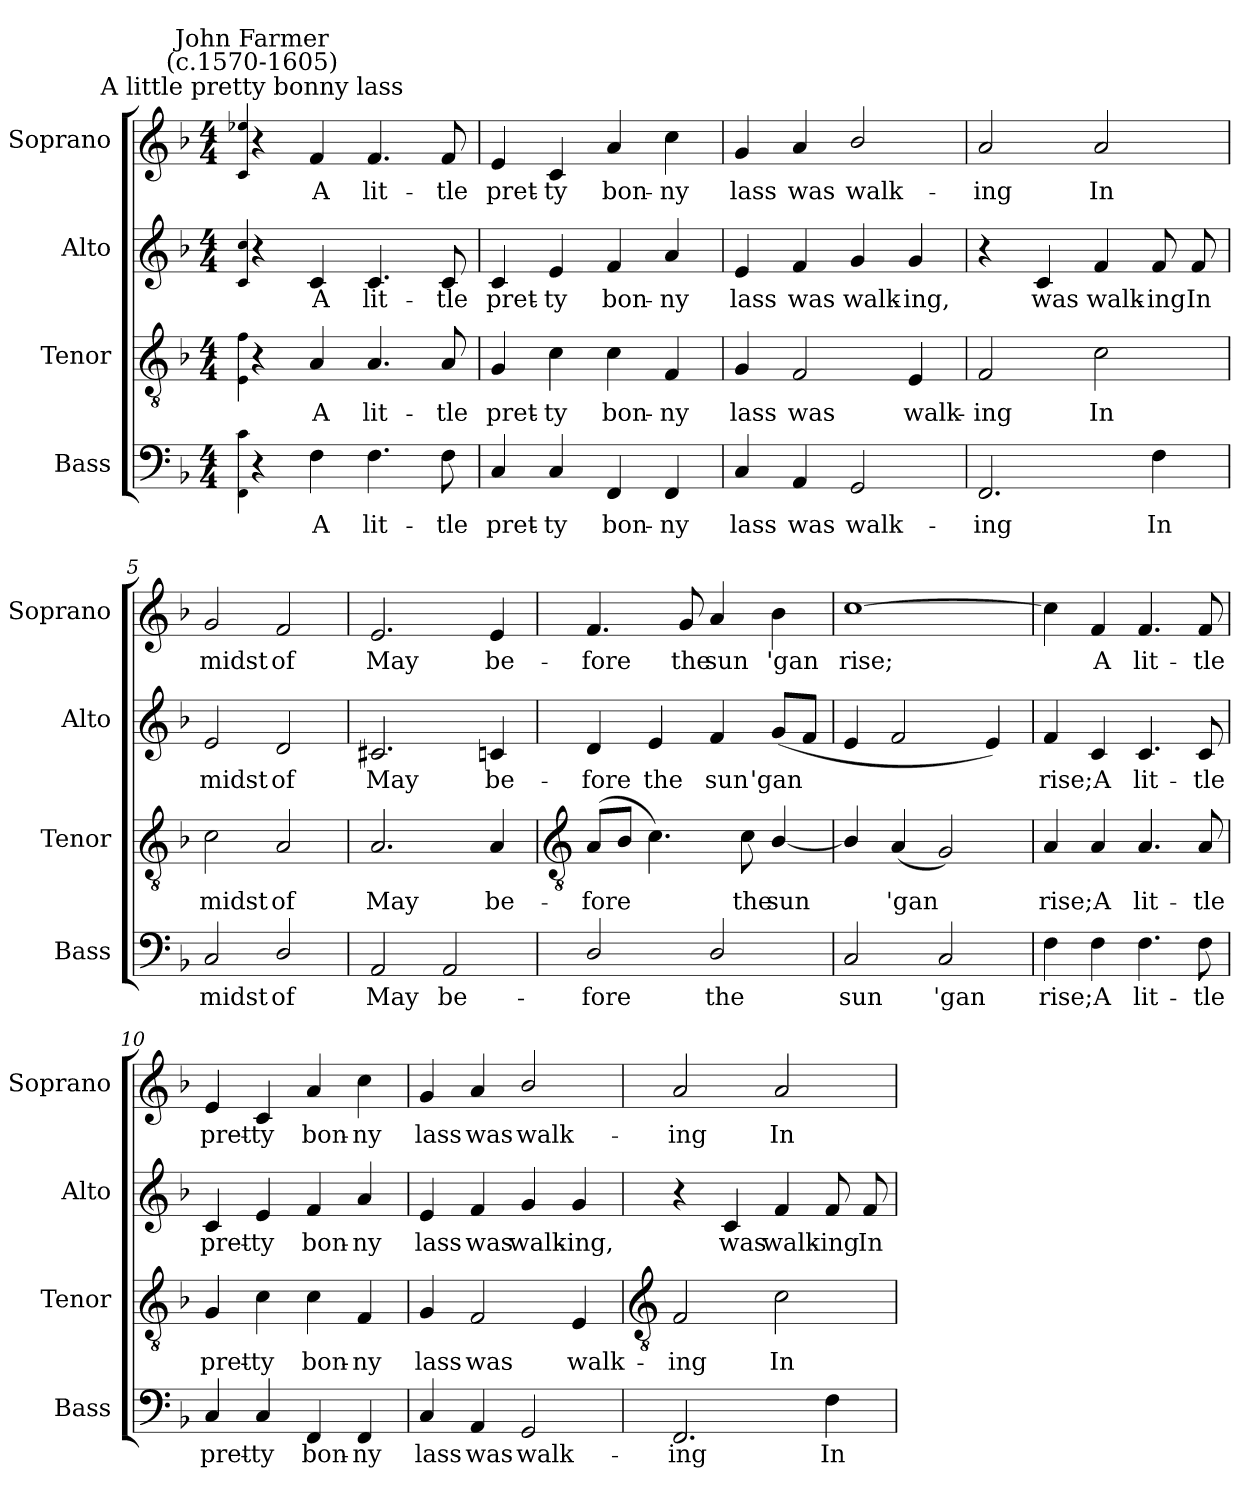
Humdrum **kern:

**kern	**text	**kern	**text	**kern	**text	**kern	**text
*part4	*part4	*part3	*part3	*part2	*part2	*part1	*part1
*staff4	*staff4	*staff3	*staff3	*staff2	*staff2	*staff1	*staff1
*I"Bass	*	*I"Tenor	*	*I"Alto	*	*I"Soprano	*
*I'Bass	*	*I'Tenor	*	*I'Alto	*	*I'Soprano	*
*clefF4	*	*clefGv2	*	*clefG2	*	*clefG2	*
*k[b-]	*	*k[b-]	*	*k[b-]	*	*k[b-]	*
*F:	*	*F:	*	*F:	*	*F:	*
*M4/4	*	*M4/4	*	*M4/4	*	*M4/4	*
=1	=1	=1	=1	=1	=1	=1	=1
4qqFF 4qqc	.	4qqE 4qqf	.	4qqc 4qqcc	.	4qqc 4qqee-X	.
!	!	!	!	!	!	!LO:TX:a:cj:t=A little pretty bonny lass	!
!	!	!	!	!	!	!LO:TX:a:cj:t=John Farmer\n(c.1570-1605)	!
4r	.	4r	.	4r	.	4r	.
!	!LO:LY:b	!	!LO:LY:b	!	!LO:LY:b	!	!LO:LY:b
4F	A	4A	A	4c	A	4f	A
!	!LO:LY:b	!	!LO:LY:b	!	!LO:LY:b	!	!LO:LY:b
4.F	lit-	4.A	lit-	4.c	lit-	4.f	lit-
!	!LO:LY:b	!	!LO:LY:b	!	!LO:LY:b	!	!LO:LY:b
8F	-tle	8A	-tle	8c	-tle	8f	-tle
=2	=2	=2	=2	=2	=2	=2	=2
!	!LO:LY:b	!	!LO:LY:b	!	!LO:LY:b	!	!LO:LY:b
4C	pret-	4G	pret-	4c	pret-	4e	pret-
!	!LO:LY:b	!	!LO:LY:b	!	!LO:LY:b	!	!LO:LY:b
4C	-ty	4c	-ty	4e	-ty	4c	-ty
!	!LO:LY:b	!	!LO:LY:b	!	!LO:LY:b	!	!LO:LY:b
4FF	bon-	4c	bon-	4f	bon-	4a	bon-
!	!LO:LY:b	!	!LO:LY:b	!	!LO:LY:b	!	!LO:LY:b
4FF	-ny	4F	-ny	4a	-ny	4cc	-ny
=3	=3	=3	=3	=3	=3	=3	=3
!	!LO:LY:b	!	!LO:LY:b	!	!LO:LY:b	!	!LO:LY:b
4C	lass	4G	lass	4e	lass	4g	lass
!	!LO:LY:b	!	!LO:LY:b	!	!LO:LY:b	!	!LO:LY:b
4AA	was	2F	was	4f	was	4a	was
!	!LO:LY:b	!	!	!	!LO:LY:b	!	!LO:LY:b
2GG	walk-	.	.	4g	walk-	2b-/	walk-
!	!	!	!LO:LY:b	!	!LO:LY:b	!	!
.	.	4E	walk-	4g	-ing,	.	.
=4	=4	=4	=4	=4	=4	=4	=4
!	!LO:LY:b	!	!LO:LY:b	!	!	!	!LO:LY:b
2.FF	-ing	2F	-ing	4r	.	2a	-ing
!	!	!	!	!	!LO:LY:b	!	!
.	.	.	.	4c	was	.	.
!	!	!	!LO:LY:b	!	!LO:LY:b	!	!LO:LY:b
.	.	2c	In	4f	walk-	2a	In
!	!LO:LY:b	!	!	!	!LO:LY:b	!	!
4F	In	.	.	8f	-ing	.	.
!	!	!	!	!	!LO:LY:b	!	!
.	.	.	.	8f	In	.	.
=5	=5	=5	=5	=5	=5	=5	=5
!	!LO:LY:b	!	!LO:LY:b	!	!LO:LY:b	!	!LO:LY:b
2C	midst	2c	midst	2e	midst	2g	midst
!	!LO:LY:b	!	!LO:LY:b	!	!LO:LY:b	!	!LO:LY:b
2D/	of	2A	of	2d	of	2f	of
=6	=6	=6	=6	=6	=6	=6	=6
!	!LO:LY:b	!	!LO:LY:b	!	!LO:LY:b	!	!LO:LY:b
2AA	May	2.A	May	2.c#X	May	2.e	May
!	!LO:LY:b	!	!	!	!	!	!
2AA	be-	.	.	.	.	.	.
!	!	!	!LO:LY:b	!	!LO:LY:b	!	!LO:LY:b
.	.	4A	be-	4cn	be-	4e	be-
!!LO:LB:g=z
=7	=7	=7	=7	=7	=7	=7	=7
*	*	*clefGv2	*	*	*	*	*
!	!LO:LY:b	!	!LO:LY:b	!	!LO:LY:b	!	!LO:LY:b
2D/	-fore	(<8AL	-fore	4d	-fore	4.f	-fore
.	.	8B-J	.	.	.	.	.
!	!	!	!	!	!LO:LY:b	!	!
.	.	4.c)	.	4e	the	.	.
!	!	!	!	!	!	!	!LO:LY:b
.	.	.	.	.	.	8g	the
!	!LO:LY:b	!	!	!	!LO:LY:b	!	!LO:LY:b
2D/	the	.	.	4f	sun	4a	sun
!	!	!	!LO:LY:b	!	!	!	!
.	.	8c	the	.	.	.	.
!	!	!	!LO:LY:b	!	!LO:LY:b	!	!LO:LY:b
.	.	[4B-/	sun	(<8gL	'gan	4b-\	'gan
.	.	.	.	8fJ	.	.	.
=8	=8	=8	=8	=8	=8	=8	=8
!	!LO:LY:b	!	!	!	!	!	!LO:LY:b
2C	sun	4B-/]	.	4e	.	[1cc	rise;
!	!	!	!LO:LY:b	!	!	!	!
.	.	(<4A	'gan	2f	.	.	.
!	!LO:LY:b	!	!	!	!	!	!
2C	'gan	2G)	.	.	.	.	.
.	.	.	.	4e)	.	.	.
=9	=9	=9	=9	=9	=9	=9	=9
!	!LO:LY:b	!	!LO:LY:b	!	!LO:LY:b	!	!
4F	rise;	4A	rise;	4f	rise;	4cc]	.
!	!LO:LY:b	!	!LO:LY:b	!	!LO:LY:b	!	!LO:LY:b
4F	A	4A	A	4c	A	4f	A
!	!LO:LY:b	!	!LO:LY:b	!	!LO:LY:b	!	!LO:LY:b
4.F	lit-	4.A	lit-	4.c	lit-	4.f	lit-
!	!LO:LY:b	!	!LO:LY:b	!	!LO:LY:b	!	!LO:LY:b
8F	-tle	8A	-tle	8c	-tle	8f	-tle
=10	=10	=10	=10	=10	=10	=10	=10
!	!LO:LY:b	!	!LO:LY:b	!	!LO:LY:b	!	!LO:LY:b
4C	pret-	4G	pret-	4c	pret-	4e	pret-
!	!LO:LY:b	!	!LO:LY:b	!	!LO:LY:b	!	!LO:LY:b
4C	-ty	4c	-ty	4e	-ty	4c	-ty
!	!LO:LY:b	!	!LO:LY:b	!	!LO:LY:b	!	!LO:LY:b
4FF	bon-	4c	bon-	4f	bon-	4a	bon-
!	!LO:LY:b	!	!LO:LY:b	!	!LO:LY:b	!	!LO:LY:b
4FF	-ny	4F	-ny	4a	-ny	4cc	-ny
=11	=11	=11	=11	=11	=11	=11	=11
!	!LO:LY:b	!	!LO:LY:b	!	!LO:LY:b	!	!LO:LY:b
4C	lass	4G	lass	4e	lass	4g	lass
!	!LO:LY:b	!	!LO:LY:b	!	!LO:LY:b	!	!LO:LY:b
4AA	was	2F	was	4f	was	4a	was
!	!LO:LY:b	!	!	!	!LO:LY:b	!	!LO:LY:b
2GG	walk-	.	.	4g	walk-	2b-/	walk-
!	!	!	!LO:LY:b	!	!LO:LY:b	!	!
.	.	4E	walk-	4g	-ing,	.	.
!!LO:LB:g=z
=12	=12	=12	=12	=12	=12	=12	=12
*	*	*clefGv2	*	*	*	*	*
!	!LO:LY:b	!	!LO:LY:b	!	!	!	!LO:LY:b
2.FF	-ing	2F	-ing	4r	.	2a	-ing
!	!	!	!	!	!LO:LY:b	!	!
.	.	.	.	4c	was	.	.
!	!	!	!LO:LY:b	!	!LO:LY:b	!	!LO:LY:b
.	.	2c	In	4f	walk-	2a	In
!	!LO:LY:b	!	!	!	!LO:LY:b	!	!
4F	In	.	.	8f	-ing	.	.
!	!	!	!	!	!LO:LY:b	!	!
.	.	.	.	8f	In	.	.
=	=	=	=	=	=	=	=
*-	*-	*-	*-	*-	*-	*-	*-
